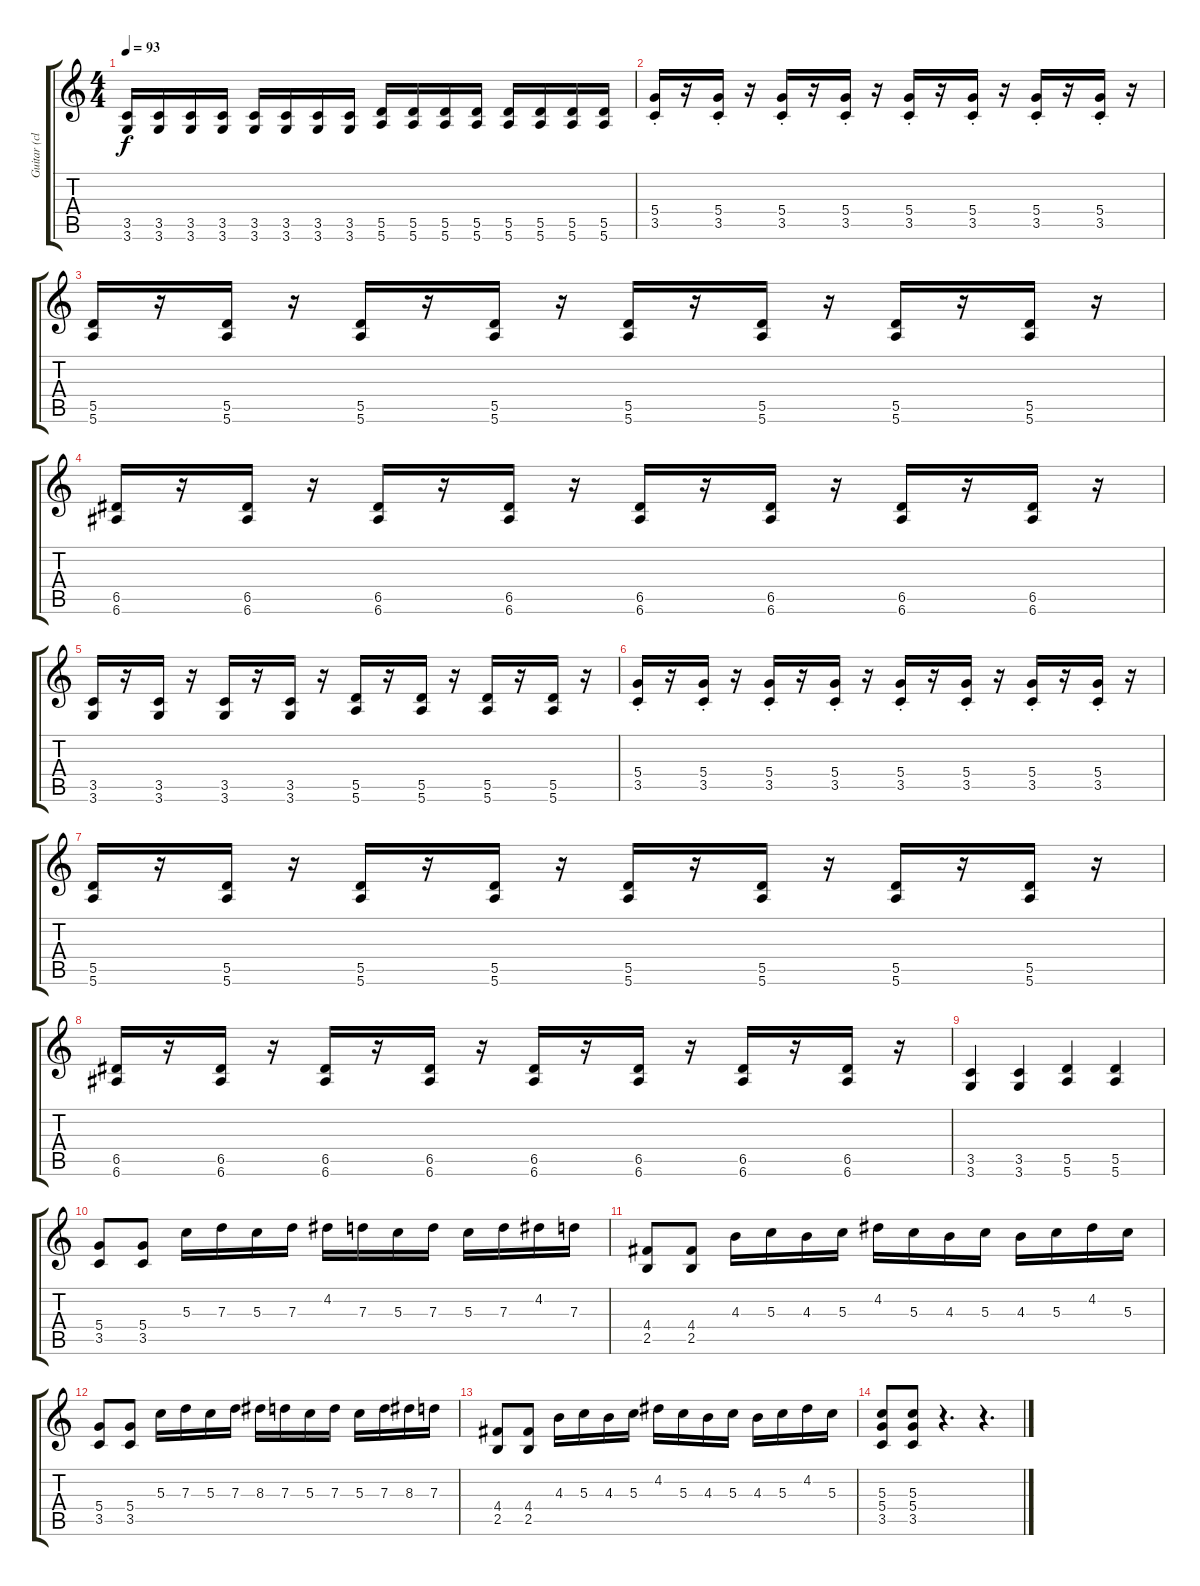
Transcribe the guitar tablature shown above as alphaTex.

\track ("Guitar (clean, dist)" "Guitar (cl") {instrument electricguitarclean}
\staff {score tabs}
\tuning (E4 B3 G3 D3 A2 E2) {hide}
\ts (4 4)
\tempo 93
\clef g2
\ks c
(3.5 3.6).16{dy f} (3.5 3.6).16 (3.5 3.6).16 (3.5 3.6).16 (3.5 3.6).16 (3.5 3.6).16 (3.5 3.6).16 (3.5 3.6).16 (5.5 5.6).16 (5.5 5.6).16 (5.5 5.6).16 (5.5 5.6).16 (5.5 5.6).16 (5.5 5.6).16 (5.5 5.6).16 (5.5 5.6).16 |
(5.4{st} 3.5).16 r.16 (5.4{st} 3.5).16 r.16 (5.4{st} 3.5).16 r.16 (5.4{st} 3.5).16 r.16 (5.4{st} 3.5).16 r.16 (5.4{st} 3.5).16 r.16 (5.4{st} 3.5).16 r.16 (5.4{st} 3.5).16 r.16 |
(5.5 5.6).16 r.16 (5.5 5.6).16 r.16 (5.5 5.6).16 r.16 (5.5 5.6).16 r.16 (5.5 5.6).16 r.16 (5.5 5.6).16 r.16 (5.5 5.6).16 r.16 (5.5 5.6).16 r.16 |
(6.5 6.6).16 r.16 (6.5 6.6).16 r.16 (6.5 6.6).16 r.16 (6.5 6.6).16 r.16 (6.5 6.6).16 r.16 (6.5 6.6).16 r.16 (6.5 6.6).16 r.16 (6.5 6.6).16 r.16 |
(3.5 3.6).16 r.16 (3.5 3.6).16 r.16 (3.5 3.6).16 r.16 (3.5 3.6).16 r.16 (5.5 5.6).16 r.16 (5.5 5.6).16 r.16 (5.5 5.6).16 r.16 (5.5 5.6).16 r.16 |
(5.4{st} 3.5).16 r.16 (5.4{st} 3.5).16 r.16 (5.4{st} 3.5).16 r.16 (5.4{st} 3.5).16 r.16 (5.4{st} 3.5).16 r.16 (5.4{st} 3.5).16 r.16 (5.4{st} 3.5).16 r.16 (5.4{st} 3.5).16 r.16 |
(5.5 5.6).16 r.16 (5.5 5.6).16 r.16 (5.5 5.6).16 r.16 (5.5 5.6).16 r.16 (5.5 5.6).16 r.16 (5.5 5.6).16 r.16 (5.5 5.6).16 r.16 (5.5 5.6).16 r.16 |
(6.5 6.6).16 r.16 (6.5 6.6).16 r.16 (6.5 6.6).16 r.16 (6.5 6.6).16 r.16 (6.5 6.6).16 r.16 (6.5 6.6).16 r.16 (6.5 6.6).16 r.16 (6.5 6.6).16 r.16 |
(3.5 3.6).4 (3.5 3.6).4 (5.5 5.6).4 (5.5 5.6).4 |
(5.4 3.5).8{instrument distortionguitar} (5.4 3.5).8 5.3.16 7.3.16 5.3.16 7.3.16 4.2.16 7.3.16 5.3.16 7.3.16 5.3.16 7.3.16 4.2.16 7.3.16 |
(4.4 2.5).8 (4.4 2.5).8 4.3.16 5.3.16 4.3.16 5.3.16 4.2.16 5.3.16 4.3.16 5.3.16 4.3.16 5.3.16 4.2.16 5.3.16 |
(5.4 3.5).8{instrument distortionguitar} (5.4 3.5).8 5.3.16 7.3.16 5.3.16 7.3.16 8.3.16 7.3.16 5.3.16 7.3.16 5.3.16 7.3.16 8.3.16 7.3.16 |
(4.4 2.5).8 (4.4 2.5).8 4.3.16 5.3.16 4.3.16 5.3.16 4.2.16 5.3.16 4.3.16 5.3.16 4.3.16 5.3.16 4.2.16 5.3.16 |
(5.3 5.4 3.5).8 (5.3 5.4 3.5).8 r.4{d} r.4{d}
